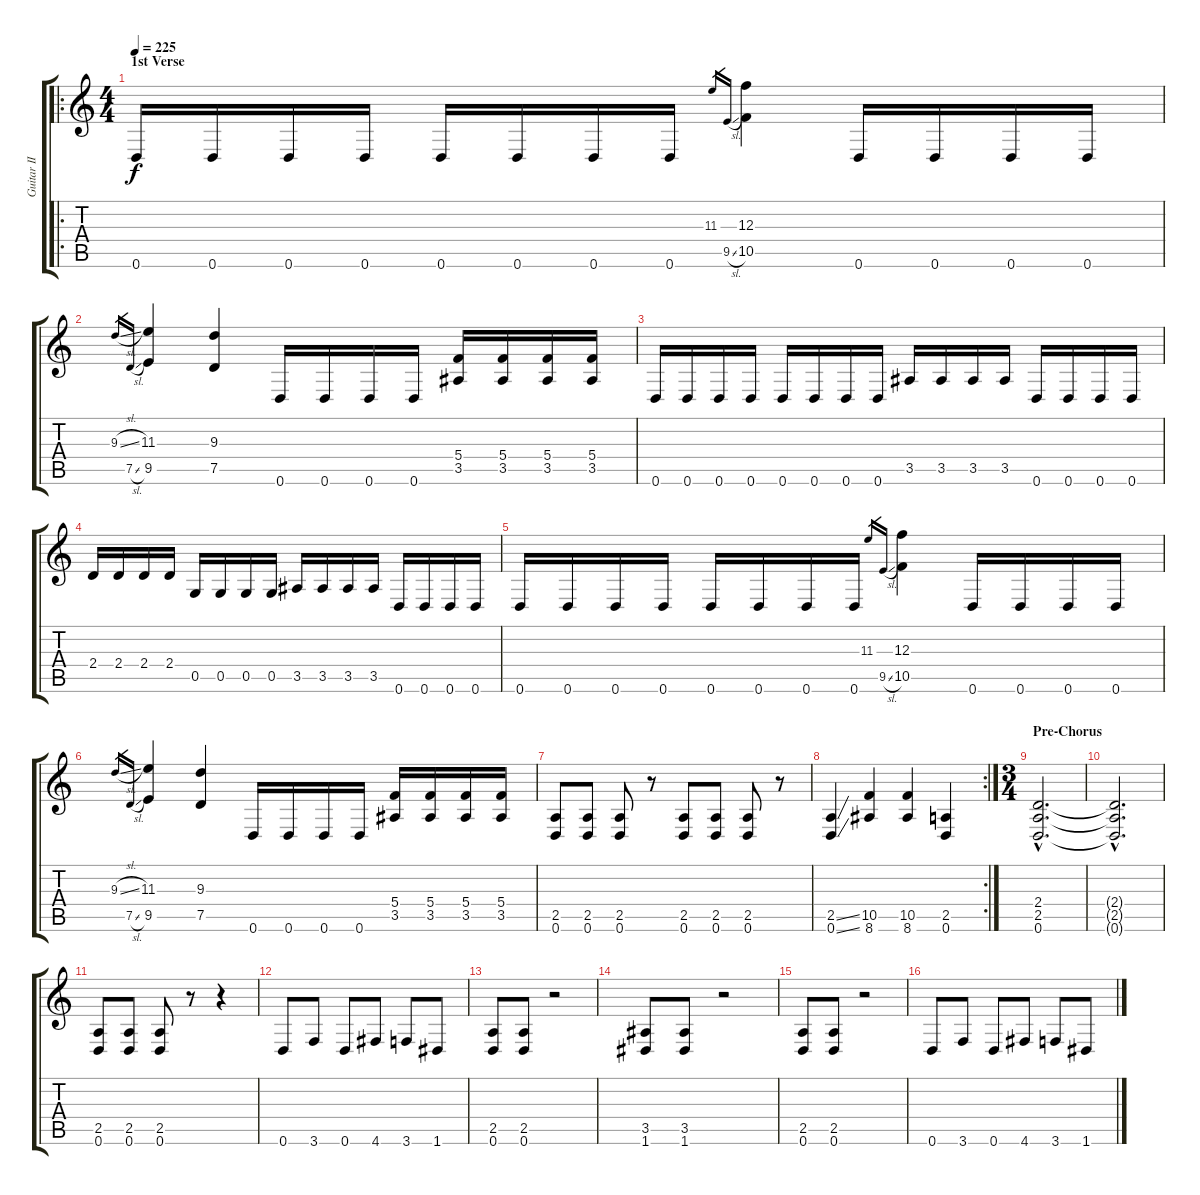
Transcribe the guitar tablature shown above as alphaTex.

\track ("Guitar II" "Guitar II") {instrument distortionguitar}
\staff {score tabs}
\tuning (D4 A3 F3 C3 G2 D2) {hide}
\ro
\ts (4 4)
\section ("" "1st Verse")
\tempo 225
\clef g2
\ks c
0.6.16{dy f} 0.6.16 0.6.16 0.6.16 0.6.16 0.6.16 0.6.16 0.6.16 11.3.16{gr} 9.5{sl}.16{gr} (12.3 10.5).4 0.6.16 0.6.16 0.6.16 0.6.16 |
9.3{sl}.16{gr} 7.5{sl}.16{gr} (11.3 9.5).4 (9.3 7.5).4 0.6.16 0.6.16 0.6.16 0.6.16 (5.4 3.5).16 (5.4 3.5).16 (5.4 3.5).16 (5.4 3.5).16 |
0.6.16 0.6.16 0.6.16 0.6.16 0.6.16 0.6.16 0.6.16 0.6.16 3.5.16 3.5.16 3.5.16 3.5.16 0.6.16 0.6.16 0.6.16 0.6.16 |
2.4.16 2.4.16 2.4.16 2.4.16 0.5.16 0.5.16 0.5.16 0.5.16 3.5.16 3.5.16 3.5.16 3.5.16 0.6.16 0.6.16 0.6.16 0.6.16 |
0.6.16 0.6.16 0.6.16 0.6.16 0.6.16 0.6.16 0.6.16 0.6.16 11.3.16{gr} 9.5{sl}.16{gr} (12.3 10.5).4 0.6.16 0.6.16 0.6.16 0.6.16 |
9.3{sl}.16{gr} 7.5{sl}.16{gr} (11.3 9.5).4 (9.3 7.5).4 0.6.16 0.6.16 0.6.16 0.6.16 (5.4 3.5).16 (5.4 3.5).16 (5.4 3.5).16 (5.4 3.5).16 |
(2.5 0.6).8 (2.5 0.6).8 (2.5 0.6).8 r.8 (2.5 0.6).8 (2.5 0.6).8 (2.5 0.6).8 r.8 |
\rc 2
(2.5{ss} 0.6{ss}).4 (10.5 8.6).4 (10.5 8.6).4 (2.5 0.6).4 |
\ts (3 4)
\section ("" "Pre-Chorus")
(2.4{hac} 2.5{hac} 0.6{hac}).2{d} |
(2.4{hac t} 2.5{hac t} 0.6{hac t}).2{d} |
(2.5 0.6).8 (2.5 0.6).8 (2.5 0.6).8 r.8 r.4 |
0.6.8 3.6.8 0.6.8 4.6.8 3.6.8 1.6.8 |
(2.5 0.6).8 (2.5 0.6).8 r.2 |
(3.5 1.6).8 (3.5 1.6).8 r.2 |
(2.5 0.6).8 (2.5 0.6).8 r.2 |
0.6.8 3.6.8 0.6.8 4.6.8 3.6.8 1.6.8
